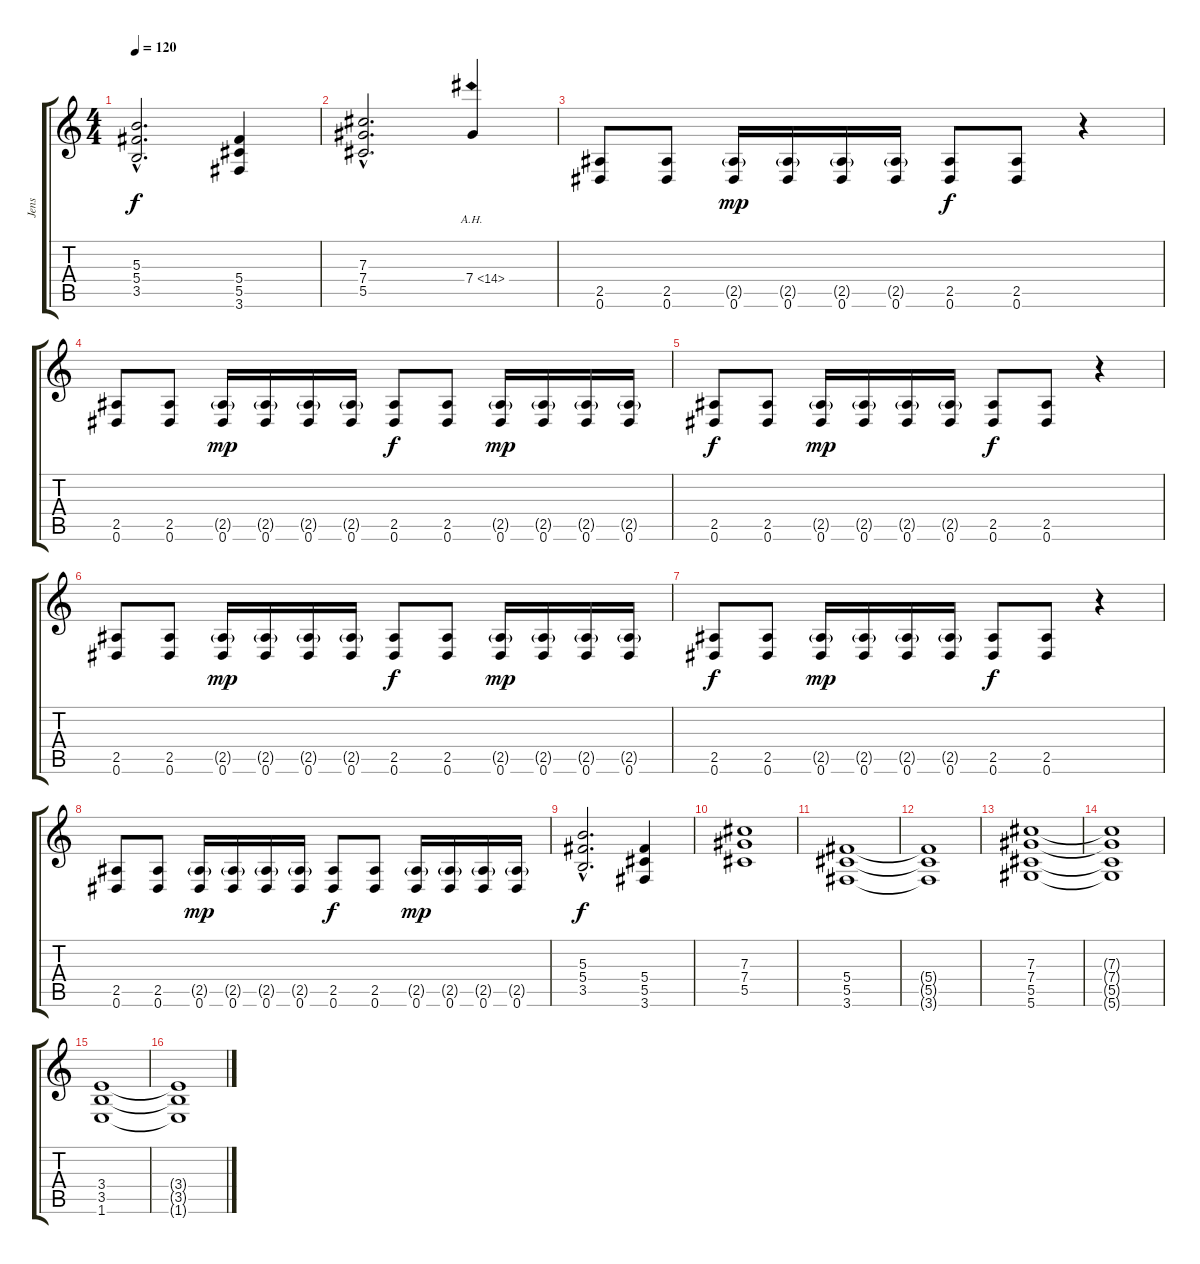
\track ("Jens" "Jens") {instrument distortionguitar}
\staff {score tabs}
\tuning (Eb4 Bb3 Gb3 Db3 Ab2 Eb2) {hide}
\ts (4 4)
\tempo 120
\clef g2
\ks c
(5.3{hac} 5.4{hac} 3.5{hac}).2{d dy f} (5.4 5.5 3.6).4 |
(7.3{hac} 7.4{hac} 5.5{hac}).2{d} 7.4{ah 7}.4 |
(2.5 0.6).8 (2.5 0.6).8 (2.5{g} 0.6).16{dy mp} (2.5{g} 0.6).16 (2.5{g} 0.6).16 (2.5{g} 0.6).16 (2.5 0.6).8{dy f} (2.5 0.6).8 r.4 |
(2.5 0.6).8 (2.5 0.6).8 (2.5{g} 0.6).16{dy mp} (2.5{g} 0.6).16 (2.5{g} 0.6).16 (2.5{g} 0.6).16 (2.5 0.6).8{dy f} (2.5 0.6).8 (2.5{g} 0.6).16{dy mp} (2.5{g} 0.6).16 (2.5{g} 0.6).16 (2.5{g} 0.6).16 |
(2.5 0.6).8{dy f} (2.5 0.6).8 (2.5{g} 0.6).16{dy mp} (2.5{g} 0.6).16 (2.5{g} 0.6).16 (2.5{g} 0.6).16 (2.5 0.6).8{dy f} (2.5 0.6).8 r.4 |
(2.5 0.6).8 (2.5 0.6).8 (2.5{g} 0.6).16{dy mp} (2.5{g} 0.6).16 (2.5{g} 0.6).16 (2.5{g} 0.6).16 (2.5 0.6).8{dy f} (2.5 0.6).8 (2.5{g} 0.6).16{dy mp} (2.5{g} 0.6).16 (2.5{g} 0.6).16 (2.5{g} 0.6).16 |
(2.5 0.6).8{dy f} (2.5 0.6).8 (2.5{g} 0.6).16{dy mp} (2.5{g} 0.6).16 (2.5{g} 0.6).16 (2.5{g} 0.6).16 (2.5 0.6).8{dy f} (2.5 0.6).8 r.4 |
(2.5 0.6).8 (2.5 0.6).8 (2.5{g} 0.6).16{dy mp} (2.5{g} 0.6).16 (2.5{g} 0.6).16 (2.5{g} 0.6).16 (2.5 0.6).8{dy f} (2.5 0.6).8 (2.5{g} 0.6).16{dy mp} (2.5{g} 0.6).16 (2.5{g} 0.6).16 (2.5{g} 0.6).16 |
(5.3{hac} 5.4{hac} 3.5{hac}).2{d dy f} (5.4 5.5 3.6).4 |
(7.3 7.4 5.5).1 |
(5.4 5.5 3.6).1 |
(5.4{t} 5.5{t} 3.6{t}).1 |
(7.3 7.4 5.5 5.6).1 |
(7.3{t} 7.4{t} 5.5{t} 5.6{t}).1 |
(3.4 3.5 1.6).1 |
(3.4{t} 3.5{t} 1.6{t}).1
